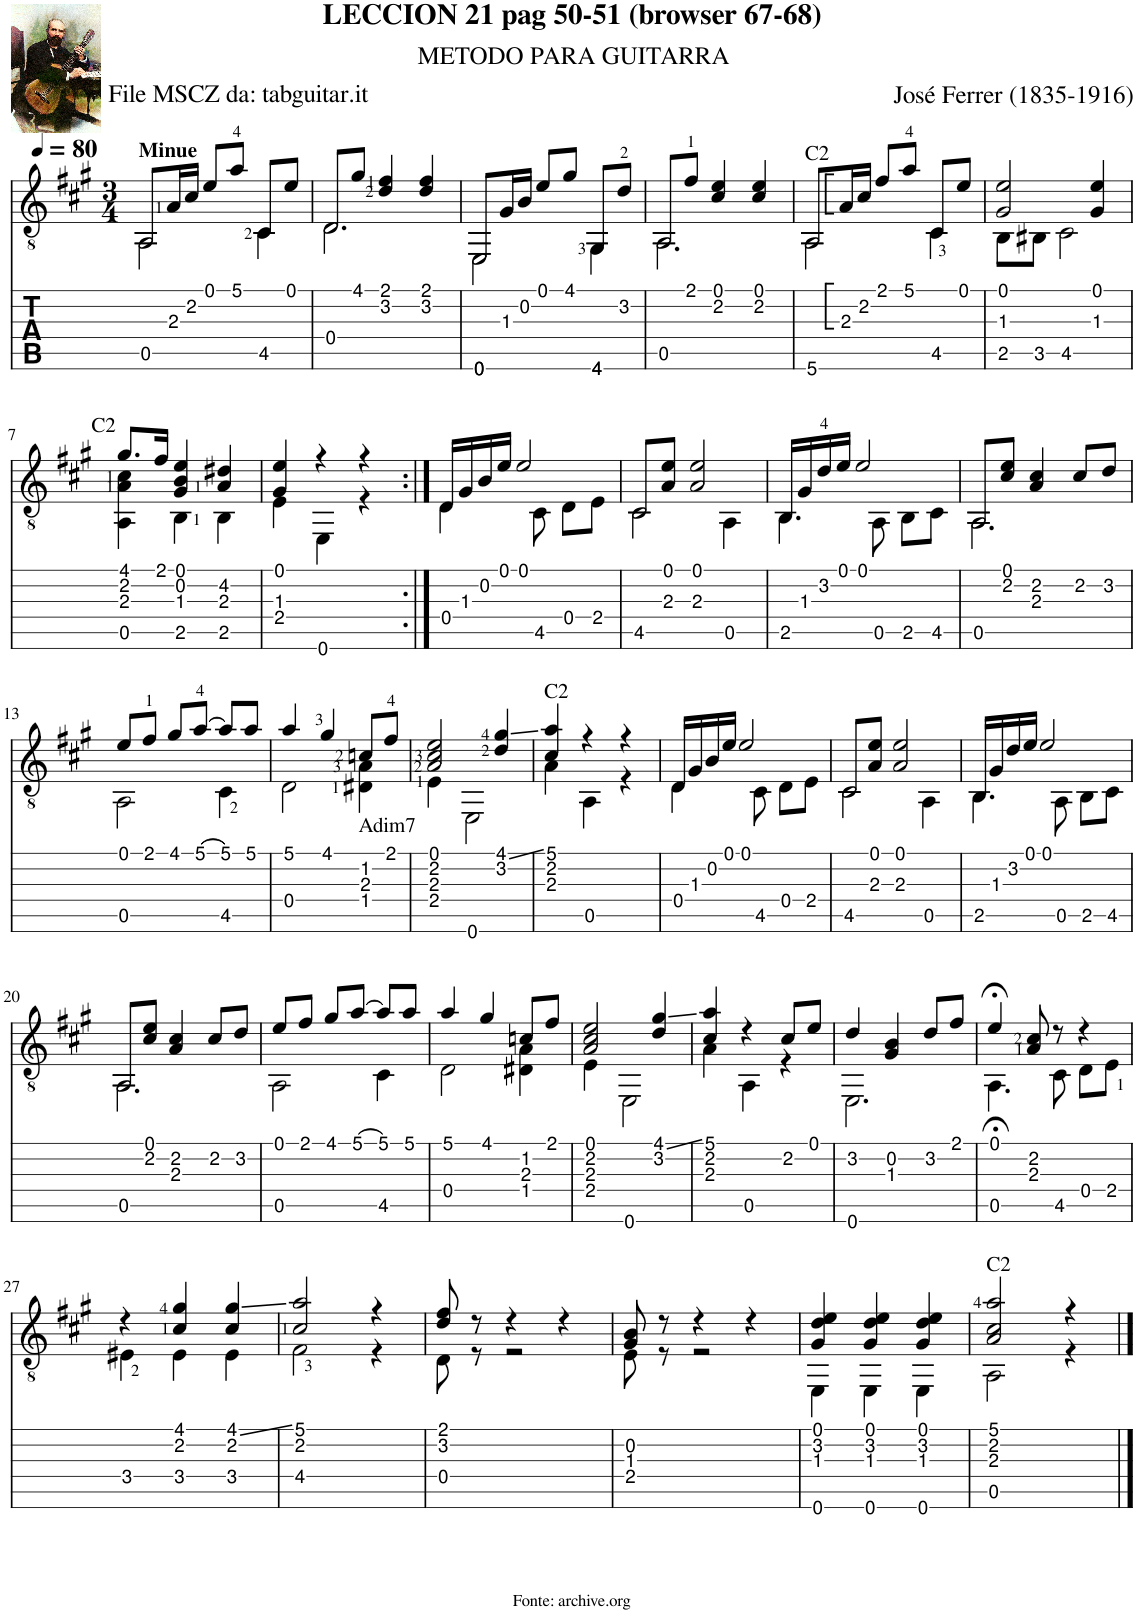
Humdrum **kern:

**kern	**kern
*part1	*part1
*staff2	*staff1
*I"Guitar	*
*I'Guit.	*
*stria6	*
*	*clefGv2
*k[f#c#g#]	*k[f#c#g#]
*M3/4	*M3/4
*MM80	*MM80
=1	=1
*^	*
!	!	!LO:TX:a:B:t=Minue
!	!	!LO:N:head=open
*	*	*^
8AAL	2AA	8AA/L	2AA\
16AL	.	16A/L	.
16c#JJ	.	16c#/JJ	.
8eL	.	8e/L	.
8aJ	.	8a/J	.
8C#L	4C#	8C#/L	4C#\
8eJ	.	8e/J	.
=2	=2	=2	=2
!	!	!LO:N:head=open	!
8DL	2.D	8D/L	2.D\
8g#J	.	8g#/J	.
4d 4f#	.	4d/ 4f#/	.
4d 4f#	.	4d/ 4f#/	.
=3	=3	=3	=3
!	!	!LO:N:head=open	!
8EEL	2EE	8EE/L	2EE\
16G#L	.	16G#/L	.
16BJJ	.	16B/JJ	.
8eL	.	8e/L	.
8g#J	.	8g#/J	.
8GG#L	4GG#	8GG#/L	4GG#\
8dJ	.	8d/J	.
=4	=4	=4	=4
!	!	!LO:N:head=open	!
8AAL	2.AA	8AA/L	2.AA\
8f#J	.	8f#/J	.
4c# 4e	.	4c#/ 4e/	.
4c# 4e	.	4c#/ 4e/	.
=5	=5	=5	=5
!	!	!LO:TX:a:t=C2	!
!LO:N:head=open	!	!LO:N:head=open	!
8AAL	2AA	8AA/L	2AA\
16A:L	.	16A:/L	.
16c#JJ	.	16c#/JJ	.
8f#L	.	8f#/L	.
8aJ	.	8a/J	.
8C#L	4C#	8C#/L	4C#\
8eJ	.	8e/J	.
=6	=6	=6	=6
2G# 2e	8BBL	2G#/ 2e/	8BB\L
.	8BB#J	.	8BB#X\J
.	2C#	.	2C#\
4G# 4e	.	4G#/ 4e/	.
!!LO:LB:g=z	!!
=7	=7	=7	=7
!	!	!LO:TX:a:t=C2	!
8.g#L	4AA 4A 4c#	8.g#/L	4AA\ 4A\ 4c#\
16f#Jk	.	16f#/Jk	.
4G# 4B 4e	4BB	4G#/ 4B/ 4e/	4BB\
4A 4d#	4BB	4A/ 4d#X/	4BB\
=8	=8	=8	=8
4G# 4e	4E	4G#/ 4e/	4E\
4r	4EE	4r	4EE\
4r	4r	4r	4r
=9:|!	=9:|!	=9:|!	=9:|!
16DLL	4.D	16D/LL	4.D\
16G#J	.	16G#/	.
16BL	.	16B/	.
16eJJ	.	16e/JJ	.
2e	.	2e/	.
.	8C#	.	8C#\
.	8DL	.	8D\L
.	8EJ	.	8E\J
=10	=10	=10	=10
!	!	!LO:N:head=open	!
8C#L	2C#	8C#/L	2C#\
8A\ 8e\J	.	8A/ 8e/J	.
2A 2e	.	2A/ 2e/	.
.	4AA	.	4AA\
=11	=11	=11	=11
16BBLL	4.BB	16BB/LL	4.BB\
16G#J	.	16G#/	.
16dL	.	16d/	.
16eJJ	.	16e/JJ	.
2e	.	2e/	.
.	8AA	.	8AA\
.	8BBL	.	8BB\L
.	8C#J	.	8C#\J
=12	=12	=12	=12
!	!	!LO:N:head=open	!LO:N:head=open
8AAL	2.AA	8AA/L	2.AA\
8c#\ 8e\J	.	8c#/ 8e/J	.
4A 4c#	.	4A/ 4c#/	.
8c#L	.	8c#/L	.
8dJ	.	8d/J	.
!!LO:LB:g=z	!!
=13	=13	=13	=13
8eL	2AA	8e/L	2AA\
8f#J	.	8f#/J	.
8g#L	.	8g#/L	.
[8aJ	.	[8a/J	.
8aL]	4C#	8a/L]	4C#\
8aJ	.	8a/J	.
=14	=14	=14	=14
4a	2D	4a/	2D\
4g#	.	4g#/	.
!LO:TX:a:t=Adim7	!	!	!
8cL	4D# 4A	8cn/L	4D#X\ 4A\
8f#J	.	8f#/J	.
=15	=15	=15	=15
2A 2c# 2e	4E	2A/ 2c#/ 2e/	4E\
.	2EE	.	2EE\
4d 4g#	.	4d/ 4g#/	.
=16	=16	=16	=16
!	!	!LO:TX:a:t=C2	!
4c# 4a	4A	4c#/ 4a/	4A\
4r	4AA	4r	4AA\
4r	4r	4r	4r
=17	=17	=17	=17
16DLL	4.D	16D/LL	4.D\
16G#J	.	16G#/	.
16BL	.	16B/	.
16eJJ	.	16e/JJ	.
2e	.	2e/	.
.	8C#	.	8C#\
.	8DL	.	8D\L
.	8EJ	.	8E\J
=18	=18	=18	=18
!LO:N:head=open	!	!LO:N:head=open	!
8C#L	2C#	8C#/L	2C#\
8A\ 8e\J	.	8A/ 8e/J	.
2A 2e	.	2A/ 2e/	.
.	4AA	.	4AA\
=19	=19	=19	=19
16BBLL	4.BB	16BB/LL	4.BB\
16G#J	.	16G#/	.
16dL	.	16d/	.
16eJJ	.	16e/JJ	.
2e	.	2e/	.
.	8AA	.	8AA\
.	8BBL	.	8BB\L
.	8C#J	.	8C#\J
!!LO:LB:g=z	!!
=20	=20	=20	=20
!LO:N:head=open	!LO:N:head=open	!LO:N:head=open	!LO:N:head=open
8AAL	2.AA	8AA/L	2.AA\
8c#\ 8e\J	.	8c#/ 8e/J	.
4A 4c#	.	4A/ 4c#/	.
8c#L	.	8c#/L	.
8dJ	.	8d/J	.
=21	=21	=21	=21
8eL	2AA	8e/L	2AA\
8f#J	.	8f#/J	.
8g#L	.	8g#/L	.
[8aJ	.	[8a/J	.
8aL]	4C#	8a/L]	4C#\
8aJ	.	8a/J	.
=22	=22	=22	=22
4a	2D	4a/	2D\
4g#	.	4g#/	.
8cnL	4D#X 4A	8cn/L	4D#X\ 4A\
8f#J	.	8f#/J	.
=23	=23	=23	=23
2A 2c# 2e	4E	2A/ 2c#/ 2e/	4E\
.	2EE	.	2EE\
4d 4g#	.	4d/ 4g#/	.
=24	=24	=24	=24
4c# 4a	4A	4c#/ 4a/	4A\
4r	4AA	4r	4AA\
8c#L	4r	8c#/L	4r
8eJ	.	8e/J	.
=25	=25	=25	=25
4d	2.EE	4d/	2.EE\
4G# 4B	.	4G#/ 4B/	.
8dL	.	8d/L	.
8f#J	.	8f#/J	.
=26	=26	=26	=26
4e;<	4.AA	4e;</	4.AA\
8A 8c#	.	8A/ 8c#/	.
8r	8C#	8r	8C#\
4r	8DL	4r	8D\L
.	8EJ	.	8E\J
!!LO:LB:g=z	!!
=27	=27	=27	=27
4r	4E#	4r	4E#X\
4c# 4g#	4E#	4c#/ 4g#/	4E#\
4c# 4g#	4E#	4c#/ 4g#/	4E#\
=28	=28	=28	=28
2c# 2a	2F#	2c#/ 2a/	2F#\
4r	4r	4r	4r
=29	=29	=29	=29
8d 8f#	8D	8d/ 8f#/	8D\
8r	8r	8r	8r
4r	2r	4r	2r
4r	.	4r	.
=30	=30	=30	=30
8G# 8B	8E	8G#/ 8B/	8E\
8r	8r	8r	8r
4r	2r	4r	2r
4r	.	4r	.
=31	=31	=31	=31
4G# 4d 4e	4EE	4G#/ 4d/ 4e/	4EE\
4G# 4d 4e	4EE	4G#/ 4d/ 4e/	4EE\
4G# 4d 4e	4EE	4G#/ 4d/ 4e/	4EE\
=32	=32	=32	=32
!	!	!LO:TX:a:t=C2	!
2A 2c# 2a	2AA	2A/ 2c#/ 2a/	2AA\
4r	4r	4r	4r
*v	*v	*	*
*	*v	*v
==	==
*-	*-
